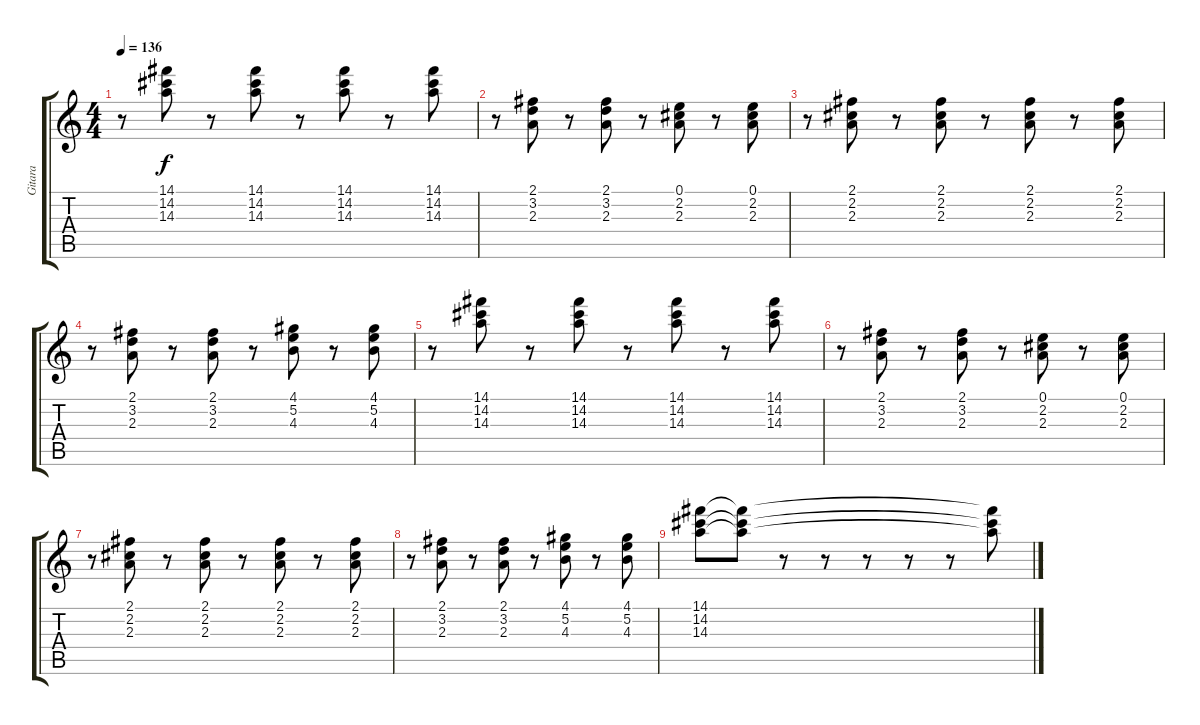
\track ("Gitara" "Gitara") {instrument electricguitarmuted}
\staff {score tabs}
\tuning (E4 B3 G3 D3 A2 E2) {hide}
\ts (4 4)
\tempo 136
\clef g2
\ks c
r.8{dy f} (14.1 14.2 14.3).8 r.8 (14.1 14.2 14.3).8 r.8 (14.1 14.2 14.3).8 r.8 (14.1 14.2 14.3).8 |
r.8 (2.1 3.2 2.3).8 r.8 (2.1 3.2 2.3).8 r.8 (0.1 2.2 2.3).8 r.8 (0.1 2.2 2.3).8 |
r.8 (2.1 2.2 2.3).8 r.8 (2.1 2.2 2.3).8 r.8 (2.1 2.2 2.3).8 r.8 (2.1 2.2 2.3).8 |
r.8 (2.1 3.2 2.3).8 r.8 (2.1 3.2 2.3).8 r.8 (4.1 5.2 4.3).8 r.8 (4.1 5.2 4.3).8 |
r.8 (14.1 14.2 14.3).8 r.8 (14.1 14.2 14.3).8 r.8 (14.1 14.2 14.3).8 r.8 (14.1 14.2 14.3).8 |
r.8 (2.1 3.2 2.3).8 r.8 (2.1 3.2 2.3).8 r.8 (0.1 2.2 2.3).8 r.8 (0.1 2.2 2.3).8 |
r.8 (2.1 2.2 2.3).8 r.8 (2.1 2.2 2.3).8 r.8 (2.1 2.2 2.3).8 r.8 (2.1 2.2 2.3).8 |
r.8 (2.1 3.2 2.3).8 r.8 (2.1 3.2 2.3).8 r.8 (4.1 5.2 4.3).8 r.8 (4.1 5.2 4.3).8 |
(14.1 14.2 14.3).8 (14.1{t} 14.2{t} 14.3{t}).8 r.8 r.8 r.8 r.8 r.8 (14.1{t} 14.2{t} 14.3{t}).8
